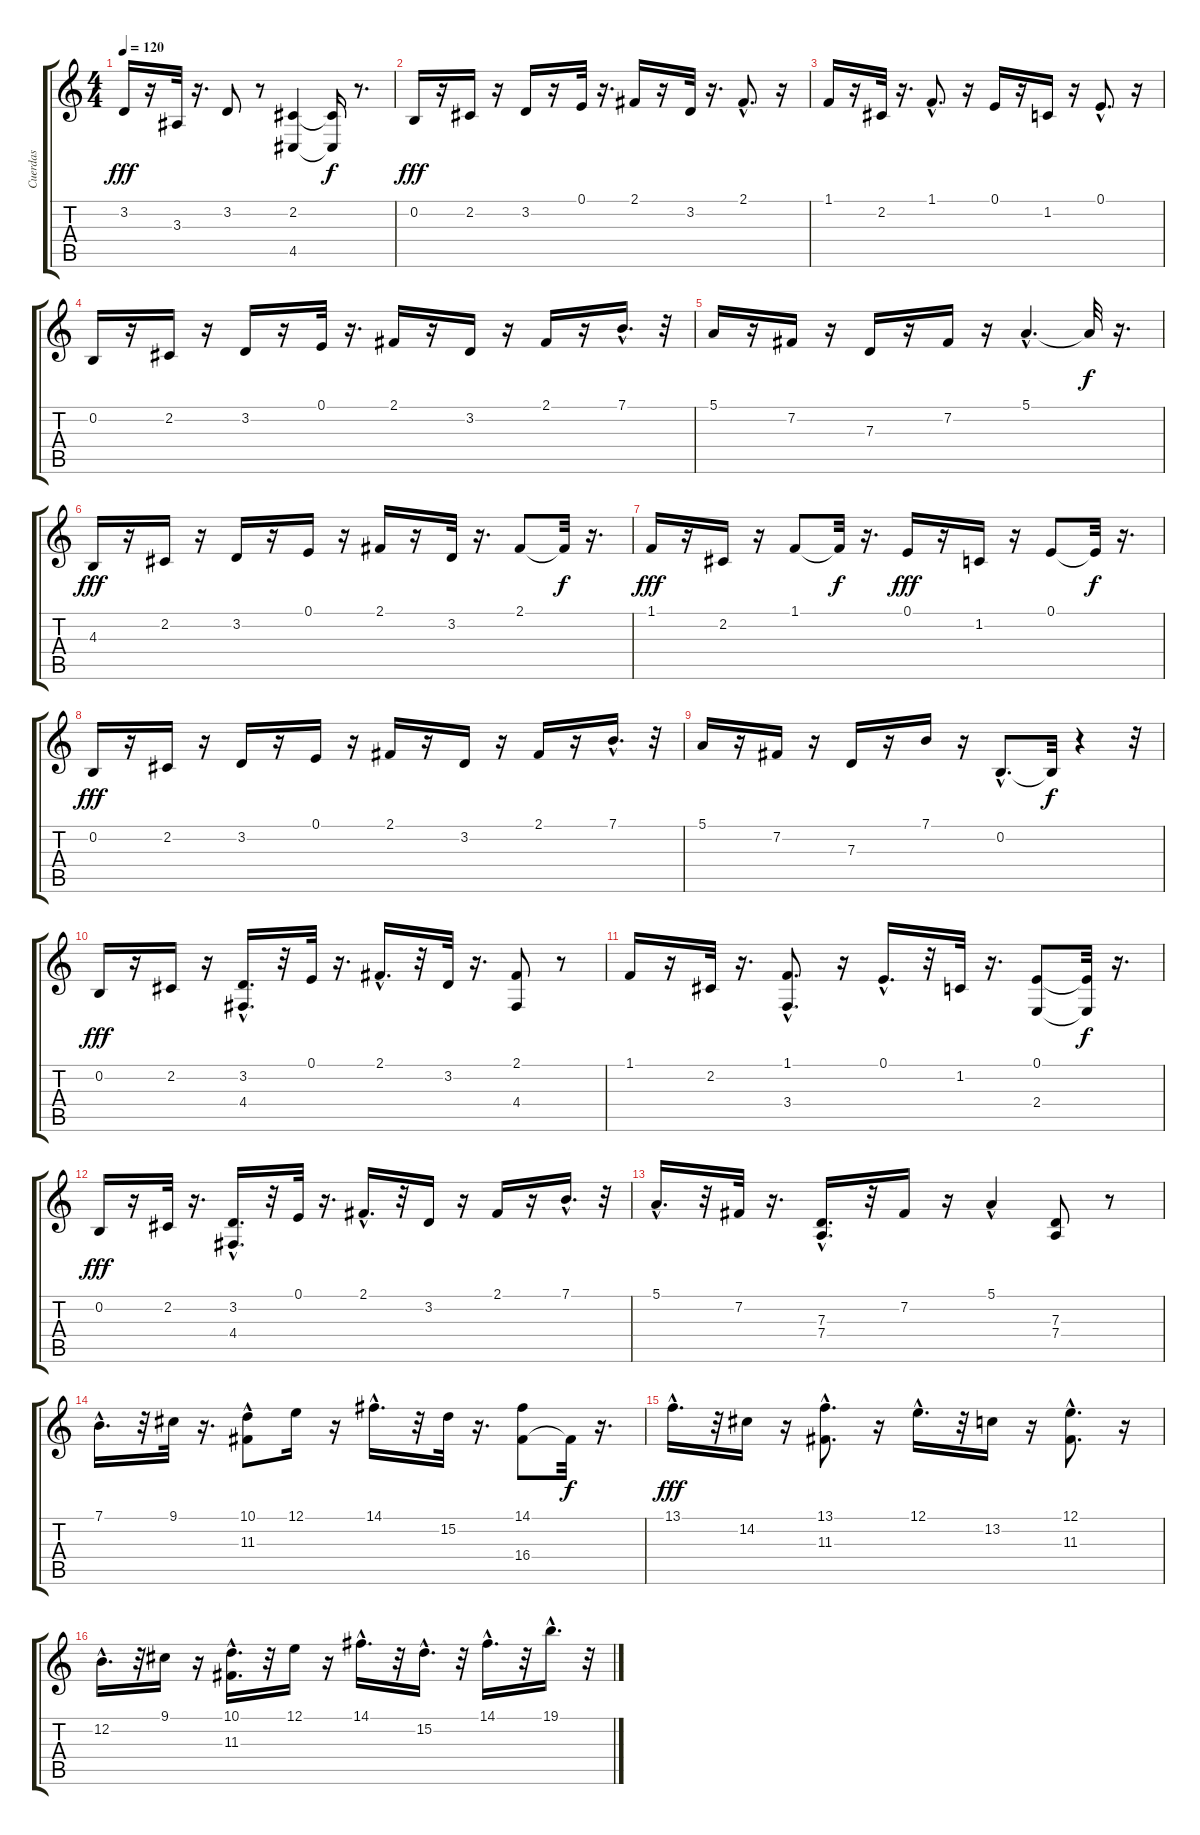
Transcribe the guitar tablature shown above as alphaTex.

\track ("Cuerdas" "Cuerdas") {instrument stringensemble1}
\staff {score tabs}
\tuning (E4 B3 G3 D3 A2 E2) {hide}
\ts (4 4)
\tempo 120
\clef g2
\ks c
3.2.16{dy fff} r.16 3.3.32 r.16{d} 3.2.8 r.8 (2.2 4.5).4 (2.2{t} 4.5{t}).16{dy f} r.8{d} |
0.2.16{dy fff volume 14} r.16 2.2.16 r.16 3.2.16 r.16 0.1.32 r.16{d} 2.1.16 r.16 3.2.32 r.16{d} 2.1{hac}.8{d} r.16 |
1.1.16 r.16 2.2.32 r.16{d} 1.1{hac}.8{d} r.16 0.1.16 r.16 1.2.16 r.16 0.1{hac}.8{d} r.16 |
0.2.16 r.16 2.2.16 r.16 3.2.16 r.16 0.1.32 r.16{d} 2.1.16 r.16 3.2.16 r.16 2.1.16 r.16 7.1{hac}.16{d} r.32 |
5.1.16 r.16 7.2.16 r.16 7.3.16 r.16 7.2.16 r.16 5.1{hac}.4{d} 5.1{t}.32{dy f} r.16{d} |
4.3.16{dy fff} r.16 2.2.16 r.16 3.2.16 r.16 0.1.16 r.16 2.1.16 r.16 3.2.32 r.16{d} 2.1.8 2.1{t}.32{dy f} r.16{d} |
1.1.16{dy fff} r.16 2.2.16 r.16 1.1.8 1.1{t}.32{dy f} r.16{d} 0.1.16{dy fff} r.16 1.2.16 r.16 0.1.8 0.1{t}.32{dy f} r.16{d} |
0.2.16{dy fff} r.16 2.2.16 r.16 3.2.16 r.16 0.1.16 r.16 2.1.16 r.16 3.2.16 r.16 2.1.16 r.16 7.1{hac}.16{d} r.32 |
5.1.16 r.16 7.2.16 r.16 7.3.16 r.16 7.1.16 r.16 0.2{hac}.8{d} 0.2{t}.32{dy f} r.4 r.32 |
0.2.16{dy fff} r.16 2.2.16 r.16 (3.2{hac} 4.4{hac}).16{d} r.32 0.1.32 r.16{d} 2.1{hac}.16{d} r.32 3.2.32 r.16{d} (2.1 4.4).8 r.8 |
1.1.16 r.16 2.2.32 r.16{d} (1.1{hac} 3.4{hac}).8{d} r.16 0.1{hac}.16{d} r.32 1.2.32 r.16{d} (0.1 2.4).8 (0.1{t} 2.4{t}).32{dy f} r.16{d} |
0.2.16{dy fff} r.16 2.2.32 r.16{d} (3.2{hac} 4.4{hac}).16{d} r.32 0.1.32 r.16{d} 2.1{hac}.16{d} r.32 3.2.16 r.16 2.1.16 r.16 7.1{hac}.16{d} r.32 |
5.1{hac}.16{d} r.32 7.2.32 r.16{d} (7.3{hac} 7.4{hac}).16{d} r.32 7.2.16 r.16 5.1{hac}.4 (7.3 7.4).8 r.8 |
7.1{hac}.16{d} r.32 9.1.32 r.16{d} (10.1{hac} 11.3).8 12.1.16 r.16 14.1{hac}.16{d} r.32 15.2.32 r.16{d} (14.1 16.4).8 16.4{t}.32{dy f} r.16{d} |
13.1{hac}.16{d dy fff} r.32 14.2.16 r.16 (13.1{hac} 11.3{hac}).8{d} r.16 12.1{hac}.16{d} r.32 13.2.16 r.16 (12.1{hac} 11.3).8{d} r.16 |
12.2{hac}.16{d} r.32 9.1.16 r.16 (10.1{hac} 11.3{hac}).16{d} r.32 12.1.16 r.16 14.1{hac}.16{d} r.32 15.2{hac}.16{d} r.32 14.1{hac}.16{d} r.32 19.1{hac}.16{d} r.32
